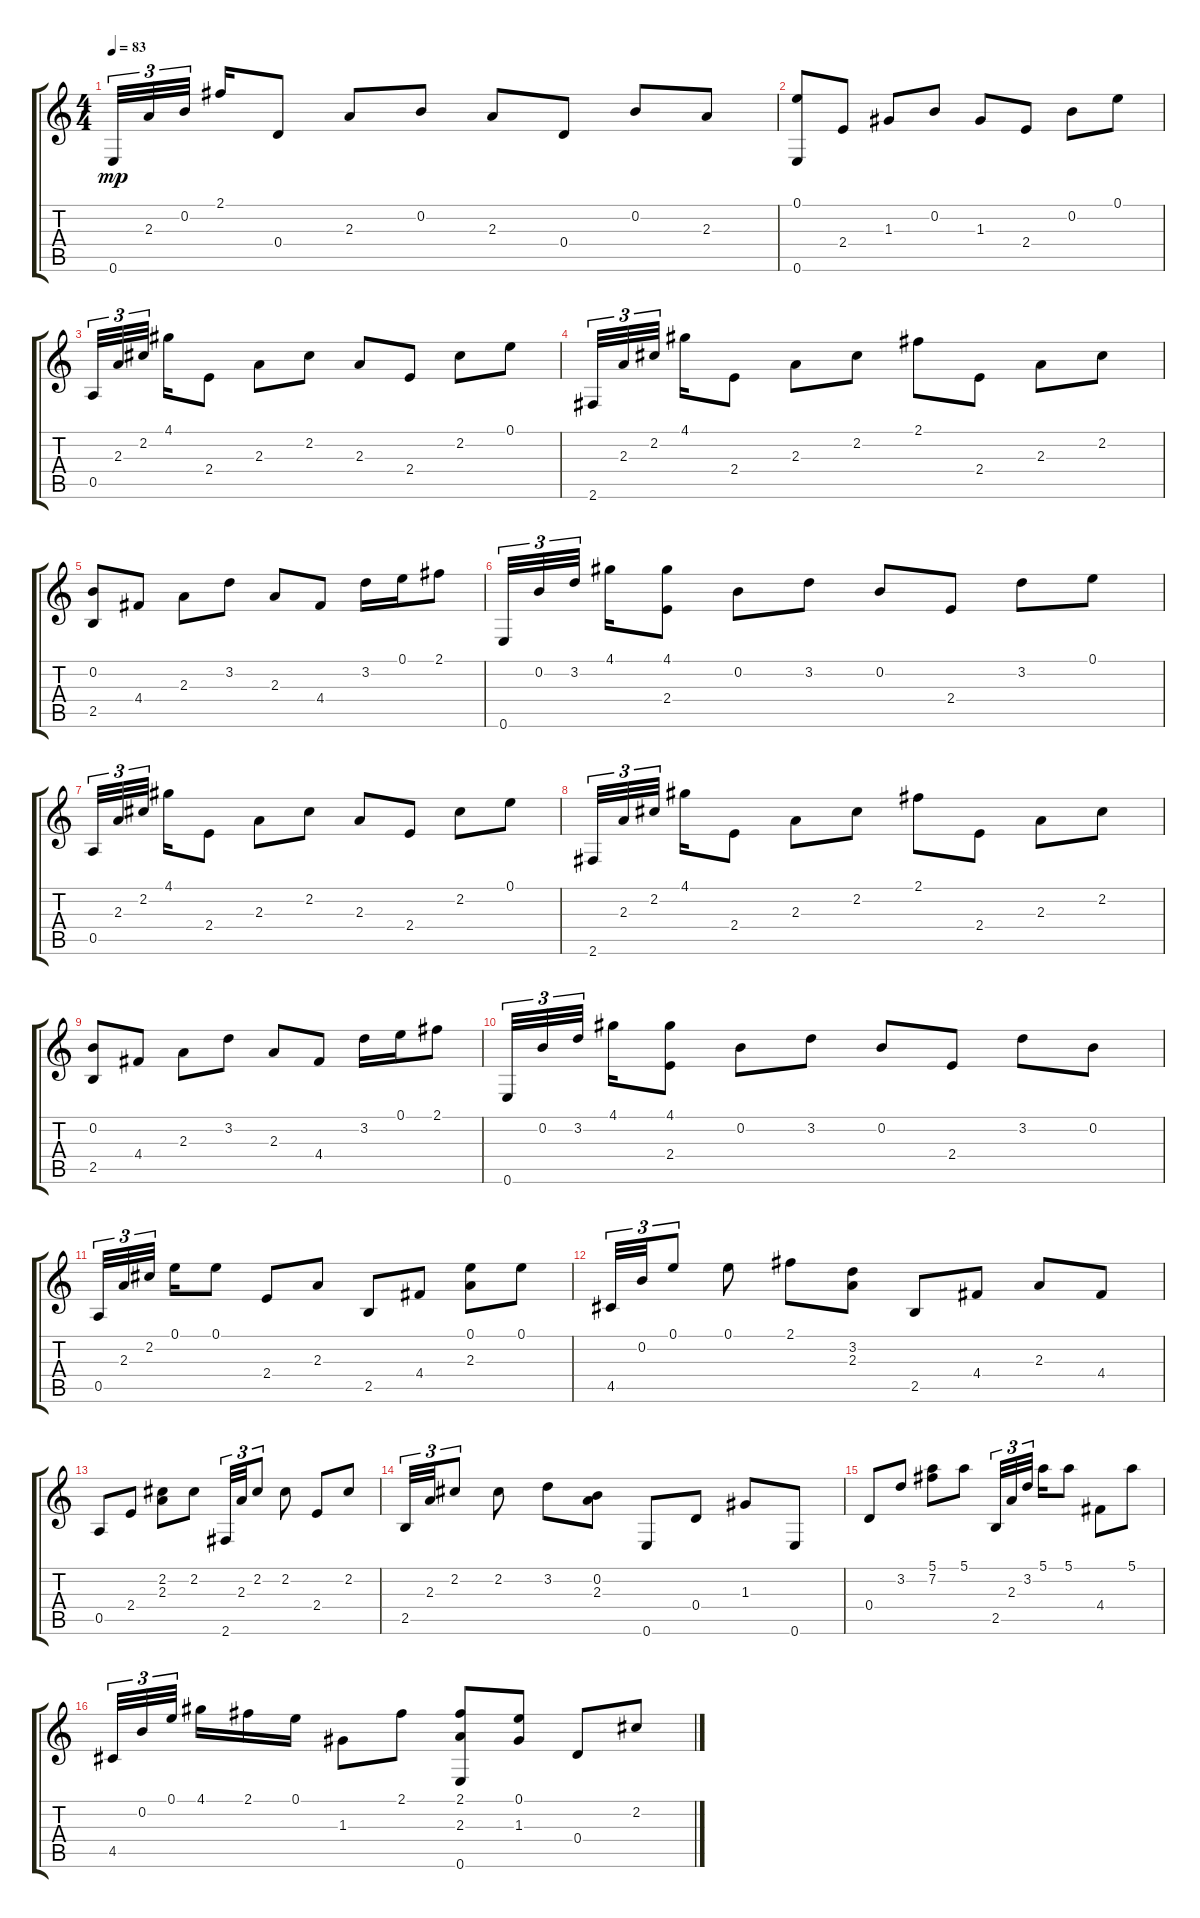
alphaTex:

\track "" {instrument acousticguitarnylon}
\staff {score tabs}
\tuning (E4 B3 G3 D3 A2 E2) {hide}
\ts (4 4)
\tempo 83
\clef g2
\ks c
0.6.32{tu (3 2) dy mp} 2.3.32{tu (3 2)} 0.2.32{tu (3 2) beam splitsecondary} 2.1.16 0.4.8 2.3.8 0.2.8 2.3.8 0.4.8 0.2.8 2.3.8 |
(0.1 0.6).8 2.4.8 1.3.8 0.2.8 1.3.8 2.4.8 0.2.8 0.1.8 |
0.5.32{tu (3 2)} 2.3.32{tu (3 2)} 2.2.32{tu (3 2) beam splitsecondary} 4.1.16 2.4.8 2.3.8 2.2.8 2.3.8 2.4.8 2.2.8 0.1.8 |
2.6.32{tu (3 2)} 2.3.32{tu (3 2)} 2.2.32{tu (3 2) beam splitsecondary} 4.1.16 2.4.8 2.3.8 2.2.8 2.1.8 2.4.8 2.3.8 2.2.8 |
(0.2 2.5).8 4.4.8 2.3.8 3.2.8 2.3.8 4.4.8 3.2.16 0.1.16 2.1.8 |
0.6.32{tu (3 2)} 0.2.32{tu (3 2)} 3.2.32{tu (3 2) beam splitsecondary} 4.1.16 (4.1 2.4).8 0.2.8 3.2.8 0.2.8 2.4.8 3.2.8 0.1.8 |
0.5.32{tu (3 2)} 2.3.32{tu (3 2)} 2.2.32{tu (3 2) beam splitsecondary} 4.1.16 2.4.8 2.3.8 2.2.8 2.3.8 2.4.8 2.2.8 0.1.8 |
2.6.32{tu (3 2)} 2.3.32{tu (3 2)} 2.2.32{tu (3 2) beam splitsecondary} 4.1.16 2.4.8 2.3.8 2.2.8 2.1.8 2.4.8 2.3.8 2.2.8 |
(0.2 2.5).8 4.4.8 2.3.8 3.2.8 2.3.8 4.4.8 3.2.16 0.1.16 2.1.8 |
0.6.32{tu (3 2)} 0.2.32{tu (3 2)} 3.2.32{tu (3 2) beam splitsecondary} 4.1.16 (4.1 2.4).8 0.2.8 3.2.8 0.2.8 2.4.8 3.2.8 0.2.8 |
0.5.32{tu (3 2)} 2.3.32{tu (3 2)} 2.2.32{tu (3 2) beam splitsecondary} 0.1.16 0.1.8 2.4.8 2.3.8 2.5.8 4.4.8 (0.1 2.3).8 0.1.8 |
4.5.32{tu (3 2)} 0.2.32{tu (3 2)} 0.1.8{tu (3 2)} 0.1.8 2.1.8 (3.2 2.3).8 2.5.8 4.4.8 2.3.8 4.4.8 |
0.5.8 2.4.8 (2.2 2.3).8 2.2.8 2.6.32{tu (3 2)} 2.3.32{tu (3 2)} 2.2.8{tu (3 2)} 2.2.8 2.4.8 2.2.8 |
2.5.32{tu (3 2)} 2.3.32{tu (3 2)} 2.2.8{tu (3 2)} 2.2.8 3.2.8 (0.2 2.3).8 0.6.8 0.4.8 1.3.8 0.6.8 |
0.4.8 3.2.8 (5.1 7.2).8 5.1.8 2.5.32{tu (3 2)} 2.3.32{tu (3 2)} 3.2.32{tu (3 2) beam splitsecondary} 5.1.16 5.1.8 4.4.8 5.1.8 |
4.5.32{tu (3 2)} 0.2.32{tu (3 2)} 0.1.32{tu (3 2) beam splitsecondary} 4.1.16 2.1.16 0.1.16 1.3.8 2.1.8 (2.1 2.3 0.6).8 (0.1 1.3).8 0.4.8 2.2.8
